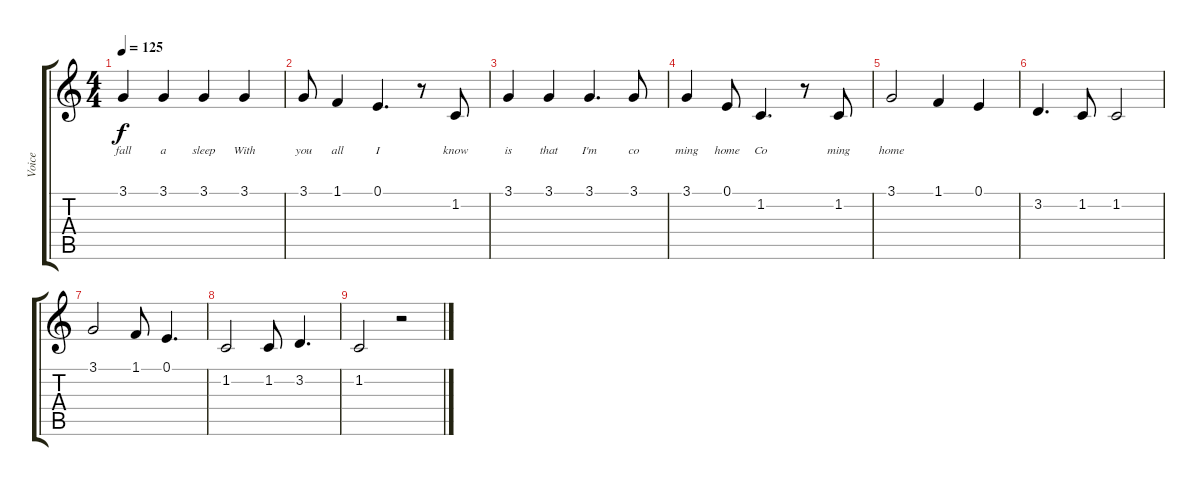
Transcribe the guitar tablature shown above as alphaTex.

\track ("Voice" "Voice") {instrument pad1newage}
\staff {score tabs}
\tuning (E4 B3 G3 D3 A2 E2) {hide}
\ts (4 4)
\tempo 125
\clef g2
\ks c
3.1.4{lyrics (0 "fall") lyrics (1 "") lyrics (2 "") lyrics (3 "") lyrics (4 "") dy f} 3.1.4{lyrics (0 "a") lyrics (1 "") lyrics (2 "") lyrics (3 "") lyrics (4 "")} 3.1.4{lyrics (0 "sleep") lyrics (1 "") lyrics (2 "") lyrics (3 "") lyrics (4 "")} 3.1.4{lyrics (0 "With") lyrics (1 "") lyrics (2 "") lyrics (3 "") lyrics (4 "")} |
3.1.8{lyrics (0 "you") lyrics (1 "") lyrics (2 "") lyrics (3 "") lyrics (4 "")} 1.1.4{lyrics (0 "all") lyrics (1 "") lyrics (2 "") lyrics (3 "") lyrics (4 "")} 0.1.4{d lyrics (0 "I") lyrics (1 "") lyrics (2 "") lyrics (3 "") lyrics (4 "")} r.8 1.2.8{lyrics (0 "know") lyrics (1 "") lyrics (2 "") lyrics (3 "") lyrics (4 "")} |
3.1.4{lyrics (0 "is") lyrics (1 "") lyrics (2 "") lyrics (3 "") lyrics (4 "")} 3.1.4{lyrics (0 "that") lyrics (1 "") lyrics (2 "") lyrics (3 "") lyrics (4 "")} 3.1.4{d lyrics (0 "I'm") lyrics (1 "") lyrics (2 "") lyrics (3 "") lyrics (4 "")} 3.1.8{lyrics (0 "co") lyrics (1 "") lyrics (2 "") lyrics (3 "") lyrics (4 "")} |
3.1.4{lyrics (0 "ming") lyrics (1 "") lyrics (2 "") lyrics (3 "") lyrics (4 "")} 0.1.8{lyrics (0 "home") lyrics (1 "") lyrics (2 "") lyrics (3 "") lyrics (4 "")} 1.2.4{d lyrics (0 "Co") lyrics (1 "") lyrics (2 "") lyrics (3 "") lyrics (4 "")} r.8 1.2.8{lyrics (0 "ming") lyrics (1 "") lyrics (2 "") lyrics (3 "") lyrics (4 "")} |
3.1.2{lyrics (0 "home") lyrics (1 "") lyrics (2 "") lyrics (3 "") lyrics (4 "")} 1.1.4 0.1.4 |
3.2.4{d} 1.2.8 1.2.2 |
3.1.2 1.1.8 0.1.4{d} |
1.2.2 1.2.8 3.2.4{d} |
1.2.2 r.2
